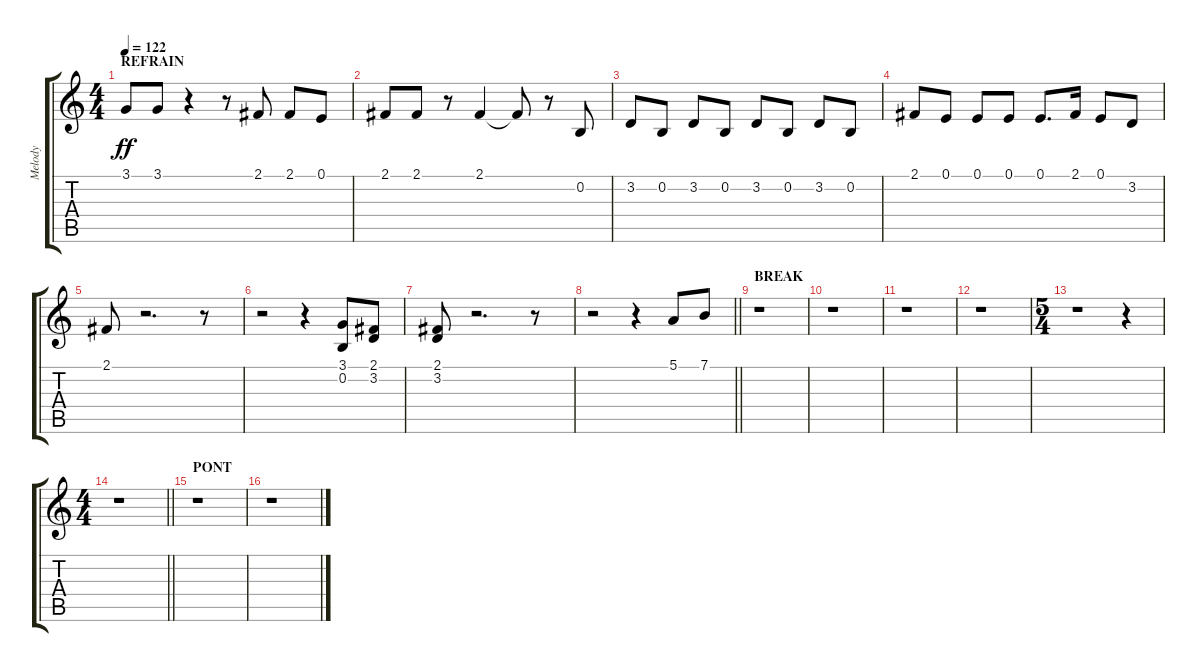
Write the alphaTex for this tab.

\track ("Melody" "Melody") {instrument tenorsax}
\staff {score tabs}
\tuning (E4 B3 G3 D3 A2 E2) {hide}
\ts (4 4)
\section ("" "REFRAIN")
\tempo 122
\clef g2
\ks c
3.1.8{dy ff} 3.1.8 r.4 r.8 2.1.8 2.1.8 0.1.8 |
2.1.8 2.1.8 r.8 2.1.4 2.1{t}.8 r.8 0.2.8 |
3.2.8 0.2.8 3.2.8 0.2.8 3.2.8 0.2.8 3.2.8 0.2.8 |
2.1.8 0.1.8 0.1.8 0.1.8 0.1.8{d} 2.1.16 0.1.8 3.2.8 |
2.1.8 r.2{d} r.8 |
r.2 r.4 (3.1 0.2).8 (2.1 3.2).8 |
(2.1 3.2).8 r.2{d} r.8 |
\barLineRight lightlight
r.2 r.4 5.1.8 7.1.8 |
\section ("" "BREAK")
r.1 |
r.1 |
r.1 |
r.1 |
\ts (5 4)
r.1 r.4 |
\ts (4 4)
\barLineRight lightlight
r.1 |
\section ("" "PONT")
r.1 |
r.1
